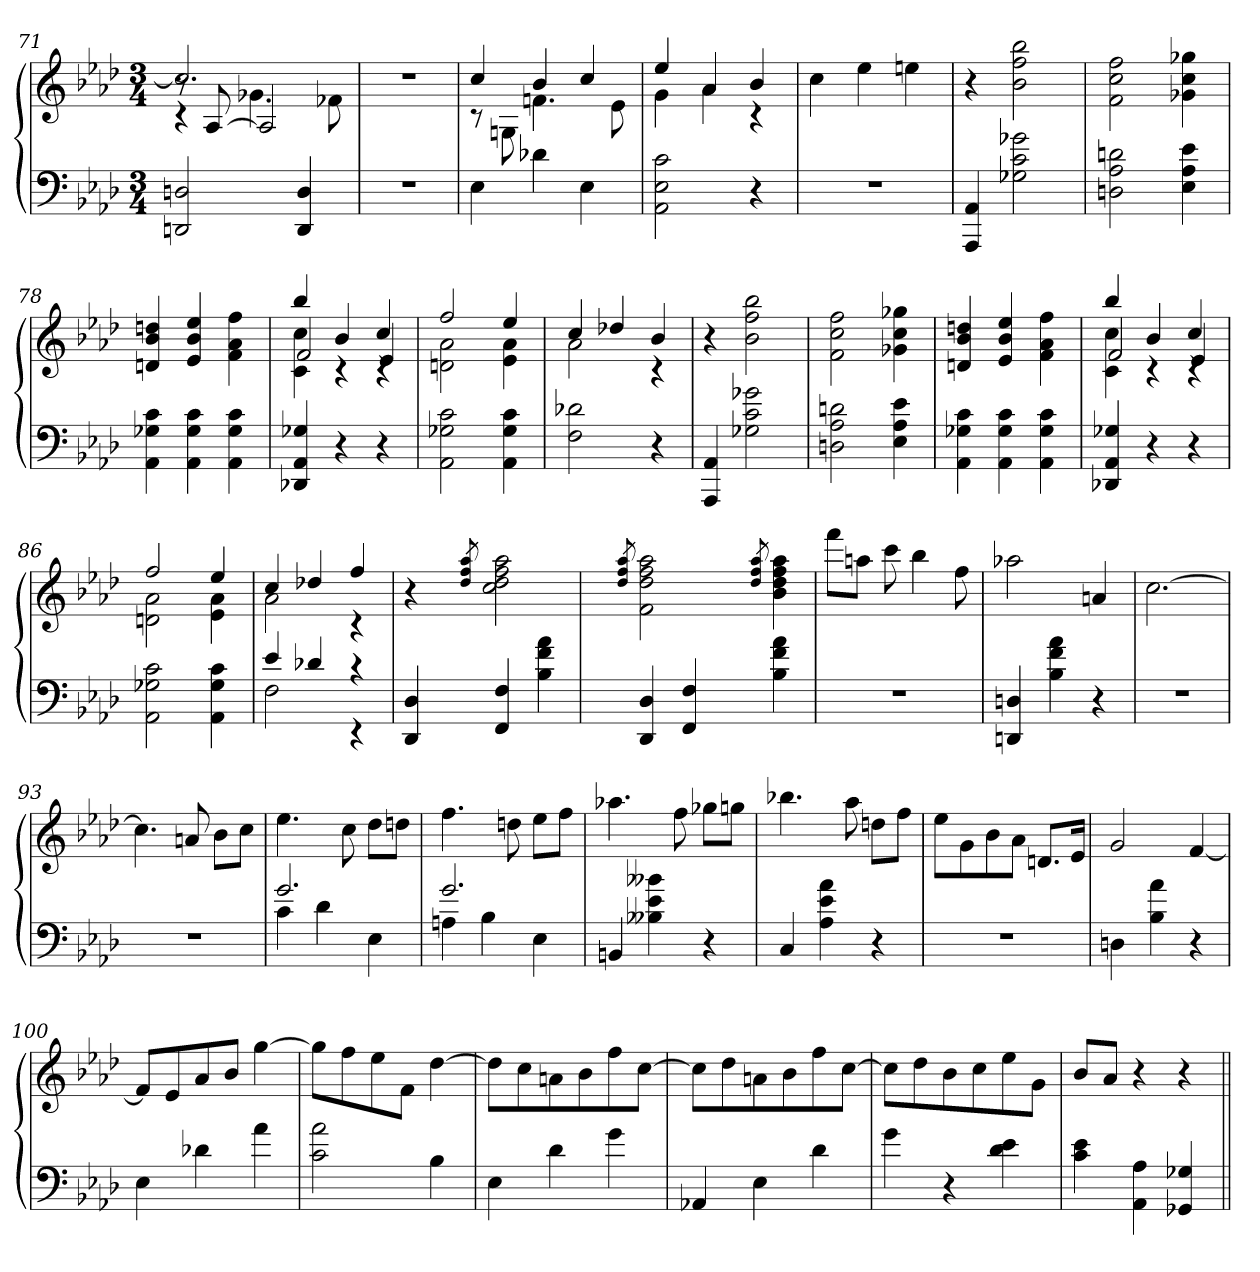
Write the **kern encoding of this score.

**kern	**kern
*part1	*part1
*staff2	*staff1
*clefF4	*clefG2
*k[b-e-a-d-]	*k[b-e-a-d-]
*A-:	*A-:
*M3/4	*M3/4
=71	=71
*	*^
*	*	*^
2DDn 2Dn	2.cc]	4rc	8r
.	.	.	[8A-/
.	.	4.g-X	2A-/]
4DD 4D	.	.	.
.	.	8f-X	.
*	*v	*v	*v
=72	=72
2.r	2.r
=73	=73
*	*^
4E-	4cc	8rc
.	.	8Gn
4d-X	4b-	4.fn
4E-	4cc	.
.	.	8e-
=74	=74	=74
2AA- 2E- 2c	4ee-	4g
.	4a-	4a-
4r	4b-	4rc
*	*v	*v
=75	=75
2.r	4cc
.	4ee-
.	4een
=76	=76
4AAA- 4AA-	4r
2G-X 2c 2g-X	2b- 2ff 2bb-
=77	=77
2Dn 2A- 2dn	2f 2cc 2ff
4E- 4A- 4e-	4g-X 4cc 4gg-X
=78	=78
4AA- 4G-X 4c	4dn 4b- 4ddn
4AA- 4G- 4c	4e- 4b- 4ee-
4AA- 4G- 4c	4f 4a- 4ff
=79	=79
*	*^
*	*	*^
4DD-X 4AA- 4G-X	4bb-	4c 4cc	2f/
4r	4b-	4rc	.
4r	4cc	4rc	4e-/
*	*	*v	*v
=80	=80	=80
2AA- 2G-X 2c	2ff	2dn 2a-
4AA- 4G- 4c	4ee-	4e- 4a-
=81	=81	=81
2F 2d-X	4cc	2a-
.	4dd-X	.
4r	4b-	4rc
*	*v	*v
=82	=82
4AAA- 4AA-	4r
2G-X 2c 2g-X	2b- 2ff 2bb-
=83	=83
2Dn 2A- 2dn	2f 2cc 2ff
4E- 4A- 4e-	4g-X 4cc 4gg-X
=84	=84
4AA- 4G-X 4c	4dn 4b- 4ddn
4AA- 4G- 4c	4e- 4b- 4ee-
4AA- 4G- 4c	4f 4a- 4ff
=85	=85
*	*^
*	*	*^
4DD-X 4AA- 4G-X	4bb-	4c 4cc	2f/
4r	4b-	4rc	.
4r	4cc	4rc	4e-/
*	*	*v	*v
=86	=86	=86
2AA- 2G-X 2c	2ff	2dn 2a-
4AA- 4G- 4c	4ee-	4e- 4a-
=87	=87	=87
*^	*	*
4e-	2F	4cc	2a-
4d-X	.	4dd-X	.
4rc	4rEE	4ff	4rc
*v	*v	*	*
*	*v	*v
=88	=88
4DD- 4D-	4r
.	8qdd-/ 8qff/ 8qaa-/
4FF 4F	2cc 2dd-] 2ff] 2aa-]
4B- 4f 4a-	.
=89	=89
.	8qdd-/ 8qff/ 8qaa-/
4DD- 4D-	2f 2dd-] 2ff] 2aa-]
4FF 4F	.
.	8qdd-/ 8qff/ 8qaa-/
4B- 4f 4a-	4b- 4dd-] 4ff] 4aa-]
=90	=90
2.r	8fffL
.	8aanJ
.	8ccc
.	4bb-
.	8ff
=91	=91
4DDn 4Dn	2aa-X
4B- 4f 4a-	.
4r	4an
=92	=92
2.r	[2.cc
=93	=93
2.r	4.cc]
.	8an
.	8b-L
.	8ccJ
=94	=94
*^	*
2.g	4c	4.ee-
.	4d-	.
.	.	8cc
.	4E-	8dd-L
.	.	8ddnJ
=95	=95	=95
2.g	4An	4.ff
.	4B-	.
.	.	8ddn
.	4E-	8ee-L
.	.	8ffJ
*v	*v	*
=96	=96
4BBn	4.aa-X
4B--X 4e- 4b--X	.
.	8ff
4r	8gg-XL
.	8ggnJ
=97	=97
4C	4.bb-X
4A- 4e- 4a-	.
.	8aa-
4r	8ddnL
.	8ffJ
=98	=98
2.r	8ee-L
.	8g
.	8b-
.	8a-J
.	8.dnL
.	16e-Jk
=99	=99
4Dn	2g
4B- 4a-	.
4r	[4f
=100	=100
4E-	8fL]
.	8e-
4d-X	8a-
.	8b-J
4a-	[4gg
=101	=101
2c 2a-	8ggL]
.	8ff
.	8ee-
.	8fJ
4B-	[4dd-
=102	=102
4E-	8dd-L]
.	8cc
4d-	8an
.	8b-
4g	8ff
.	[8ccJ
=103	=103
4AA-X	8ccL]
.	8dd-
4E-	8an
.	8b-
4d-	8ff
.	[8ccJ
=104	=104
4g	8ccL]
.	8dd-
4r	8b-
.	8cc
4d- 4e-	8ee-
.	8gJ
=105	=105
4c 4e-	8b-L
.	8a-J
4AA- 4A-	4r
4GG-X 4G-X	4r
=||	=||
*-	*-
